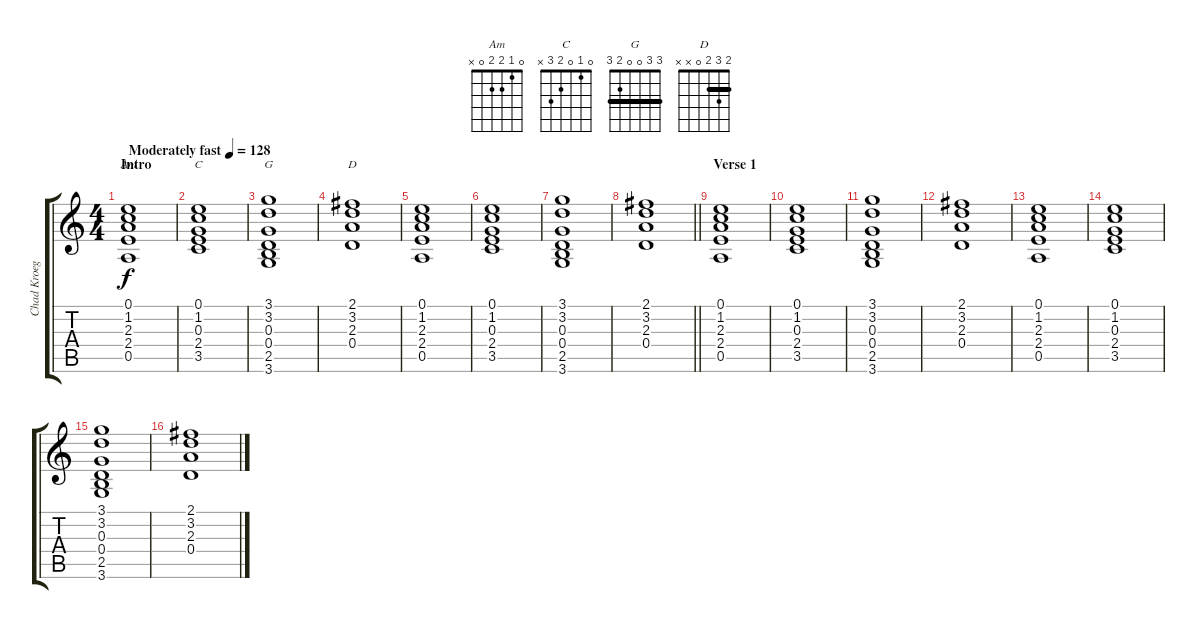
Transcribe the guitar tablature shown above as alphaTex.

\track ("Chad Kroeger (Acoustic 1)" "Chad Kroeg") {instrument acousticguitarsteel}
\staff {score tabs}
\tuning (E4 B3 G3 D3 A2 E2) {hide}
\chord ("Am" 0 1 2 2 0 x)
\chord ("C" 0 1 0 2 3 x)
\chord ("G" 3 3 0 0 2 3) {barre 3}
\chord ("D" 2 3 2 0 x x) {barre 2}
\ts (4 4)
\section ("" "Intro")
\tempo (128 "Moderately fast")
\clef g2
\ks c
(0.1 1.2 2.3 2.4 0.5).1{ch "Am" dy f instrument acousticguitarsteel} |
(0.1 1.2 0.3 2.4 3.5).1{ch "C"} |
(3.1 3.2 0.3 0.4 2.5 3.6).1{ch "G"} |
(2.1 3.2 2.3 0.4).1{ch "D"} |
(0.1 1.2 2.3 2.4 0.5).1 |
(0.1 1.2 0.3 2.4 3.5).1 |
(3.1 3.2 0.3 0.4 2.5 3.6).1 |
\barLineRight lightlight
(2.1 3.2 2.3 0.4).1 |
\section ("" "Verse 1")
(0.1 1.2 2.3 2.4 0.5).1 |
(0.1 1.2 0.3 2.4 3.5).1 |
(3.1 3.2 0.3 0.4 2.5 3.6).1 |
(2.1 3.2 2.3 0.4).1 |
(0.1 1.2 2.3 2.4 0.5).1 |
(0.1 1.2 0.3 2.4 3.5).1 |
(3.1 3.2 0.3 0.4 2.5 3.6).1 |
(2.1 3.2 2.3 0.4).1
